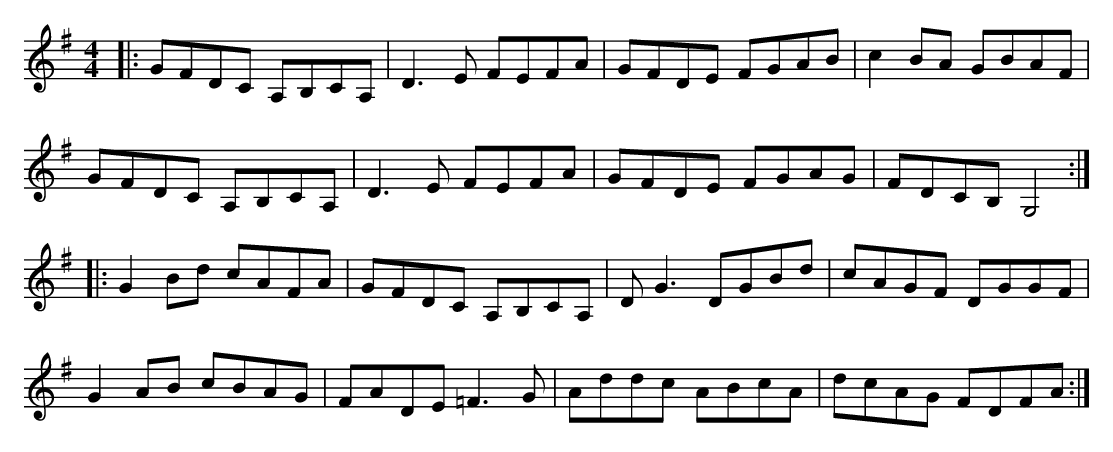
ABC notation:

X:1
M:4/4
K:Dmix
|:GFDC A,B,CA,|D3E FEFA|GFDE FGAB|c2BA GBAF|
GFDC A,B,CA,|D3E FEFA|GFDE FGAG|FDCB, G,4:|
|:G2Bd cAFA|GFDC A,B,CA,|DG3 DGBd|cAGF DGGF|
G2AB cBAG|FADE =F3G|Addc ABcA|dcAG FDFA:|
